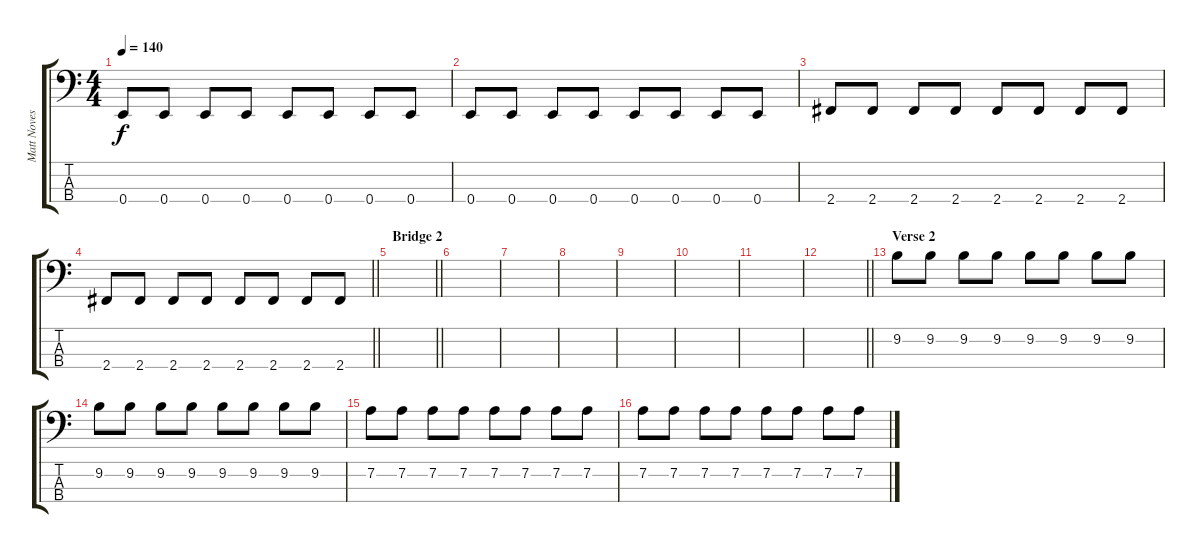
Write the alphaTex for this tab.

\track ("Matt Noveskey" "Matt Noves") {instrument electricbasspick}
\staff {score tabs}
\tuning (G2 D2 A1 E1) {hide}
\ts (4 4)
\tempo 140
\clef f4
\ks c
0.4.8{dy f} 0.4.8 0.4.8 0.4.8 0.4.8 0.4.8 0.4.8 0.4.8 |
0.4.8 0.4.8 0.4.8 0.4.8 0.4.8 0.4.8 0.4.8 0.4.8 |
2.4.8 2.4.8 2.4.8 2.4.8 2.4.8 2.4.8 2.4.8 2.4.8 |
\barLineRight lightlight
2.4.8 2.4.8 2.4.8 2.4.8 2.4.8 2.4.8 2.4.8 2.4.8 |
\section ("" "Bridge 2")
\barLineRight lightlight
|
|
|
|
|
|
|
\barLineRight lightlight
|
\section ("" "Verse 2")
9.2.8 9.2.8 9.2.8 9.2.8 9.2.8 9.2.8 9.2.8 9.2.8 |
9.2.8 9.2.8 9.2.8 9.2.8 9.2.8 9.2.8 9.2.8 9.2.8 |
7.2.8 7.2.8 7.2.8 7.2.8 7.2.8 7.2.8 7.2.8 7.2.8 |
7.2.8 7.2.8 7.2.8 7.2.8 7.2.8 7.2.8 7.2.8 7.2.8
